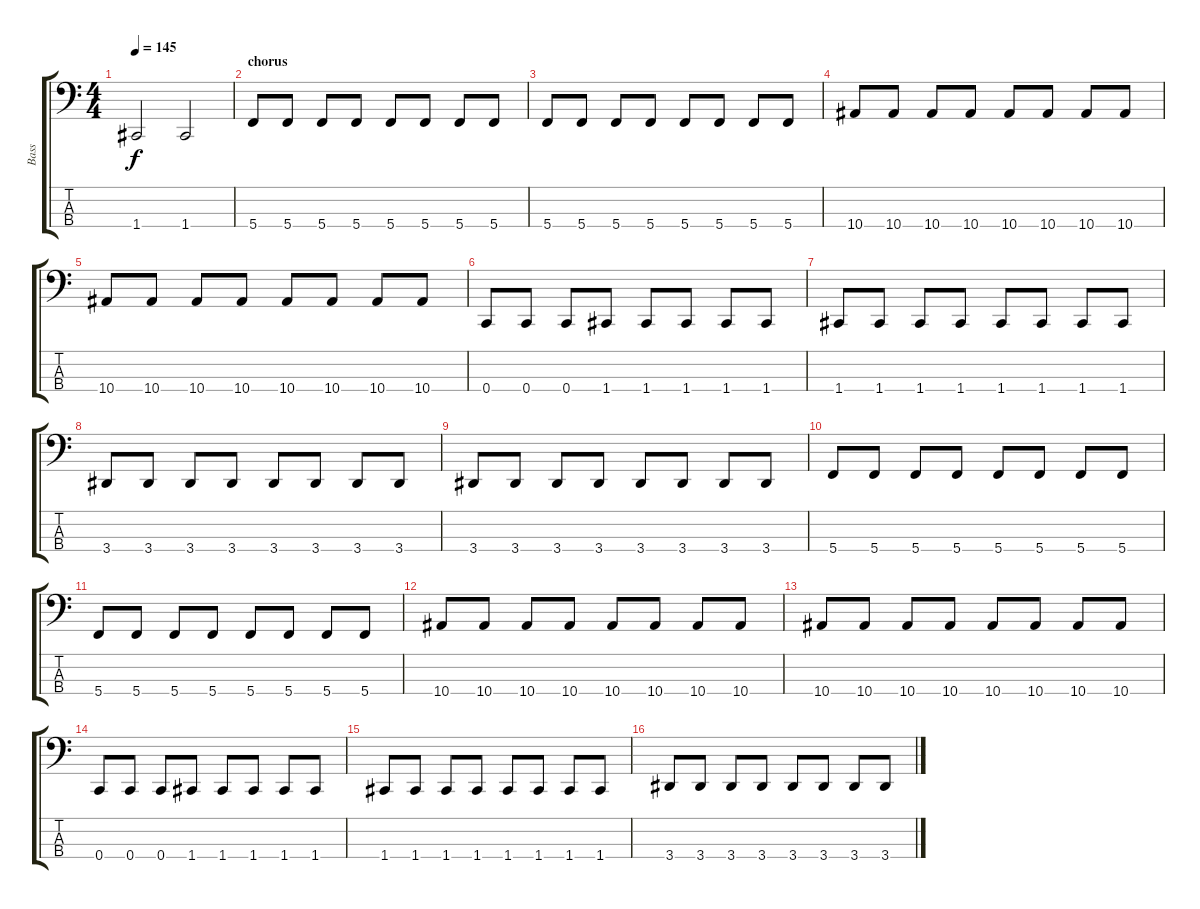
\track ("Bass" "Bass") {instrument electricbasspick bank 255}
\staff {score tabs}
\tuning (F2 C2 G1 C1) {hide}
\ts (4 4)
\tempo 145
\clef f4
\ks c
1.4{t}.2{dy f} 1.4.2{volume 16} |
\section ("" "chorus")
5.4.8 5.4.8 5.4.8 5.4.8 5.4.8 5.4.8 5.4.8 5.4.8 |
5.4.8 5.4.8 5.4.8 5.4.8 5.4.8 5.4.8 5.4.8 5.4.8 |
10.4.8 10.4.8 10.4.8 10.4.8 10.4.8 10.4.8 10.4.8 10.4.8 |
10.4.8 10.4.8 10.4.8 10.4.8 10.4.8 10.4.8 10.4.8 10.4.8 |
0.4.8 0.4.8 0.4.8 1.4.8 1.4.8 1.4.8 1.4.8 1.4.8 |
1.4.8 1.4.8 1.4.8 1.4.8 1.4.8 1.4.8 1.4.8 1.4.8 |
3.4.8 3.4.8 3.4.8 3.4.8 3.4.8 3.4.8 3.4.8 3.4.8 |
3.4.8 3.4.8 3.4.8 3.4.8 3.4.8 3.4.8 3.4.8 3.4.8 |
5.4.8 5.4.8 5.4.8 5.4.8 5.4.8 5.4.8 5.4.8 5.4.8 |
5.4.8 5.4.8 5.4.8 5.4.8 5.4.8 5.4.8 5.4.8 5.4.8 |
10.4.8 10.4.8 10.4.8 10.4.8 10.4.8 10.4.8 10.4.8 10.4.8 |
10.4.8 10.4.8 10.4.8 10.4.8 10.4.8 10.4.8 10.4.8 10.4.8 |
0.4.8 0.4.8 0.4.8 1.4.8 1.4.8 1.4.8 1.4.8 1.4.8 |
1.4.8 1.4.8 1.4.8 1.4.8 1.4.8 1.4.8 1.4.8 1.4.8 |
3.4.8 3.4.8 3.4.8 3.4.8 3.4.8 3.4.8 3.4.8 3.4.8
